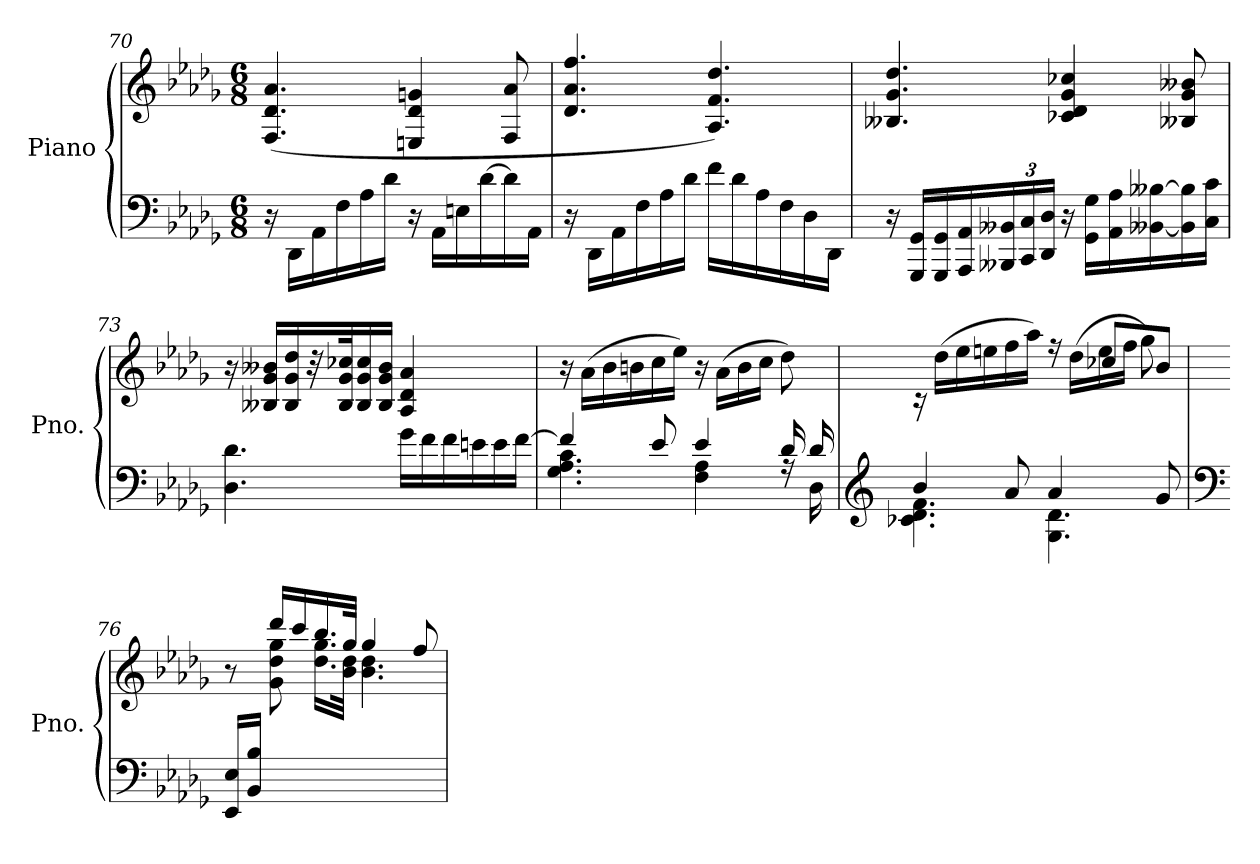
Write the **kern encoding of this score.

**kern	**kern
*part1	*part1
*staff2	*staff1
*I"Piano	*
*I'Pno.	*
*clefF4	*clefG2
*k[b-e-a-d-g-]	*k[b-e-a-d-g-]
*M6/8	*M6/8
=70	=70
16r	(4.F/ 4.d-/ 4.a-/
16DD-\LL	.
16AA-\	.
16F\	.
16A-\	.
16d-\JJ	.
16r	4En/ 4d-/ 4gn/
16AA-\LL	.
16En\	.
[16d-\	.
16d-\]	8F/ 8a-/
16AA-\JJ	.
!!LO:LB:g=z
=71	=71
16r	4.d-/ 4.a-/ 4.ff/
16DD-\LL	.
16AA-\	.
16F\	.
16A-\	.
16d-\JJ	.
16f\LL	4.A-/ 4.f/ 4.dd-/)
16d-\	.
16A-\	.
16F\	.
16D-\	.
16DD-\JJ	.
=72	=72
16r	4.B--X/ 4.g-/ 4.dd-/
16GGG-/ 16GG-/LL	.
16GGG-/ 16GG-/	.
16AAA-/ 16AA-/	.
*Xbrackettup	*
24BBB--X/ 24BB--X/	.
24CC/ 24C/	.
24DD-/ 24D-/JJ	.
16r	4c-X/ 4d-/ 4g-/ 4cc-X/
16GG-\ 16G-\LL	.
16AA-\ 16A-\	.
[16BB--X\ [16B--X\	.
16BB--\] 16B--\]	8B--X/ 8g-/ 8b--X/
16C\ 16c\JJ	.
=73	=73
4.D-\ 4.d-\	16r
.	16B--X/ 16g-/ 16b--X/LL
.	16B--/ 16g-/ 16dd-/
.	32r
.	32B--/ 32g-/ 32cc-X/K
.	16B--/ 16g-/ 16cc-/
.	16B--/ 16g-/ 16b--/JJ
16g-\LL	4A-/ 4d-/ 4a-/
16f\	.
16f\	.
16en\	.
16e\	8ryy
[16f\JJ	.
!!LO:LB:g=z
=74	=74
*^	*
4f/]	4.G-\ 4.A-\ 4.c\	16r
.	.	(16a-\LL
.	.	16b-\
.	.	16bn\
8e-/	.	16cc\
.	.	16ee-\JJ)
4e-/	4F\ 4A-\	16r
.	.	(16a-\LL
.	.	16b\
.	.	16cc\JJ
16d-/	16rA	8dd-\)
16d-/	16D-\	.
=75	=75	=75
*clefG2	*	*
*	*	*^
4b-/	4.c-X\ 4.d-\ 4.f\	16rc	4.ryy
.	.	(>16dd-\LL	.
.	.	16ee-\	.
.	.	16een\	.
8a-/	.	16ff\	.
.	.	16aa-\JJ)	.
4a-/	4.G-\ 4.d-\	8ryy	16rff
.	.	.	(>16dd-\LL
.	.	8cc-X/L	16ee\
.	.	.	16ff\JJ
8g-/	.	8b-/J	8gg-\)
*v	*v	*	*
=76	=76	=76
*clefF4	*	*
16EE-/ 16E-/LL	8r	8ryy
16BB-/ 16B-/JJ	.	.
2ryy	16ddd-/LL	8g-\ 8dd-\ 8gg-\
.	16ccc/	.
.	16.bb-/	16.dd-\ 16.gg-\LL
.	32gg-/JJk	32b-\ 32dd-\JJk
.	4gg-/	4.b-\ 4.dd-\
8ryy	8ff/	.
*	*v	*v
=	=
*-	*-
